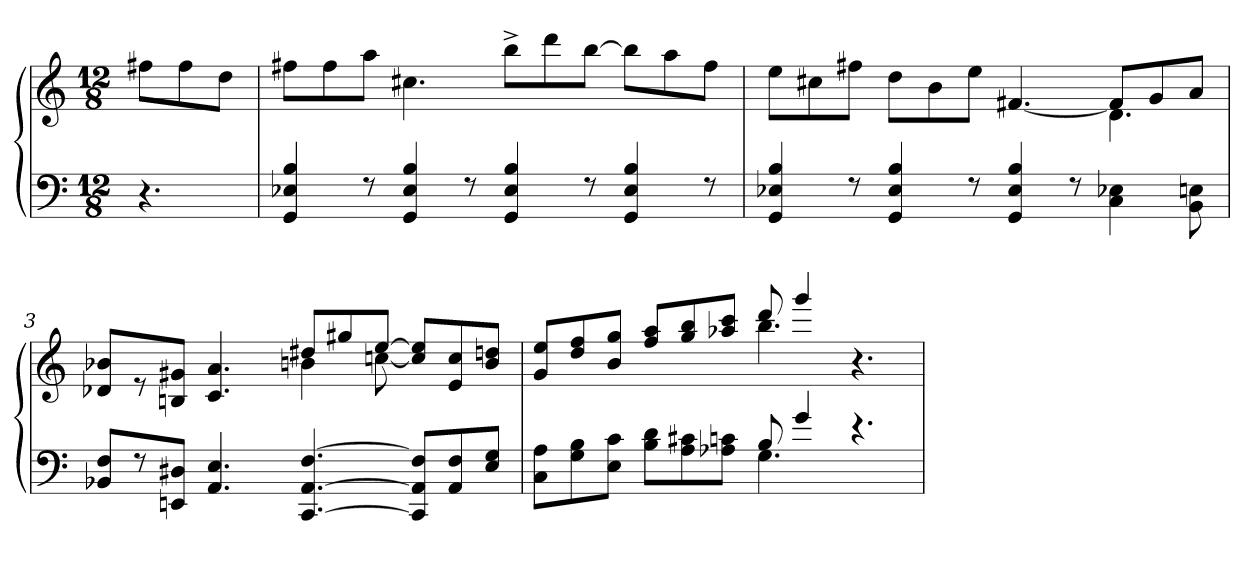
**kern	**kern
*part1	*part1
*staff2	*staff1
*clefF4	*clefG2
*k[]	*k[]
*C:	*C:
*M12/8	*M12/8
=	=
4.r	8ff#Xi\L
.	8ff#i\
.	8ddi\J
=1	=1
*^	*
4GGi/ 4E-Xi/ 4Bi/	1.ryy	8ff#Xi\L
.	.	8ff#i\
8r	.	8aai\J
4GGi/ 4E-i/ 4Bi/	.	4.cc#Xi\
8r	.	.
4GGi/ 4E-i/ 4Bi/	.	8bb^i\L
.	.	8dddi\
8r	.	[8bbi\J
4GGi/ 4E-i/ 4Bi/	.	8bbi\L]
.	.	8aai\
8r	.	8ff#i\J
=2	=2	=2
*	*	*^
4GGi/ 4E-Xi/ 4Bi/	1.ryy	8eei\L	2ryy
.	.	8cc#Xi\	.
8r	.	8ff#Xi\J	.
4GGi/ 4E-i/ 4Bi/	.	8ddi\L	.
.	.	8bi\	2ryy
8r	.	8eei\J	.
4GGi/ 4E-i/ 4Bi/	.	[4.f#Xi/	.
8r	.	.	8ryy
4Ci\ 4E-Xi\	.	8f#i/L]	4.di\
.	.	8gi/	.
8BBi\ 8Eni\	.	8ai/J	.
!!LO:LB:g=z	!!
=3	=3	=3	=3
8BB-Xi/ 8Fi/L	1.ryy	8d-Xi/ 8b-Xi/L	2ryy
8r	.	8r	.
8EEni/ 8D#Xi/J	.	8Bni/ 8g#Xi/J	.
4.AAi/ 4.Ei/	.	4.ci/ 4.ai/	.
.	.	.	4ryy
[4.CCi/ [4.AAi/ [4.Fi/	.	8dd#Xi/L	4bni\
.	.	8gg#Xi/	.
.	.	[8eei/J	[8ccni\
8CCi]/ 8AAi]/ 8Fi]/L	.	8cci]/ 8eei]/L	4.ryy
8AAi/ 8Fi/	.	8ei/ 8cci/	.
8Ei/ 8Gi/J	.	8bi/ 8ddni/J	.
=4	=4	=4	=4
*	*^	*	*
8Ci\ 8Ai\L	1.ryy	2ryy	8gi/ 8eei/L	2ryy
8Gi\ 8Bi\	.	.	8ddi/ 8ffi/	.
8Ei\ 8ci\J	.	.	8bi/ 8ggi/J	.
8Bi\ 8di\L	.	.	8ffi/ 8aai/L	.
8Ai\ 8c#Xi\	.	4ryy	8ggi/ 8bbi/	4ryy
8A-Xi\ 8cni\J	.	.	8aa-Xi/ 8ccci/J	.
8Bi/	.	4.Gi\	8dddi/	4.bbi\
4gi/	.	.	4gggi/	.
4.r	.	4.ryy	4.ryy	4.r
*v	*v	*v	*	*
*	*v	*v
=	=
*-	*-
